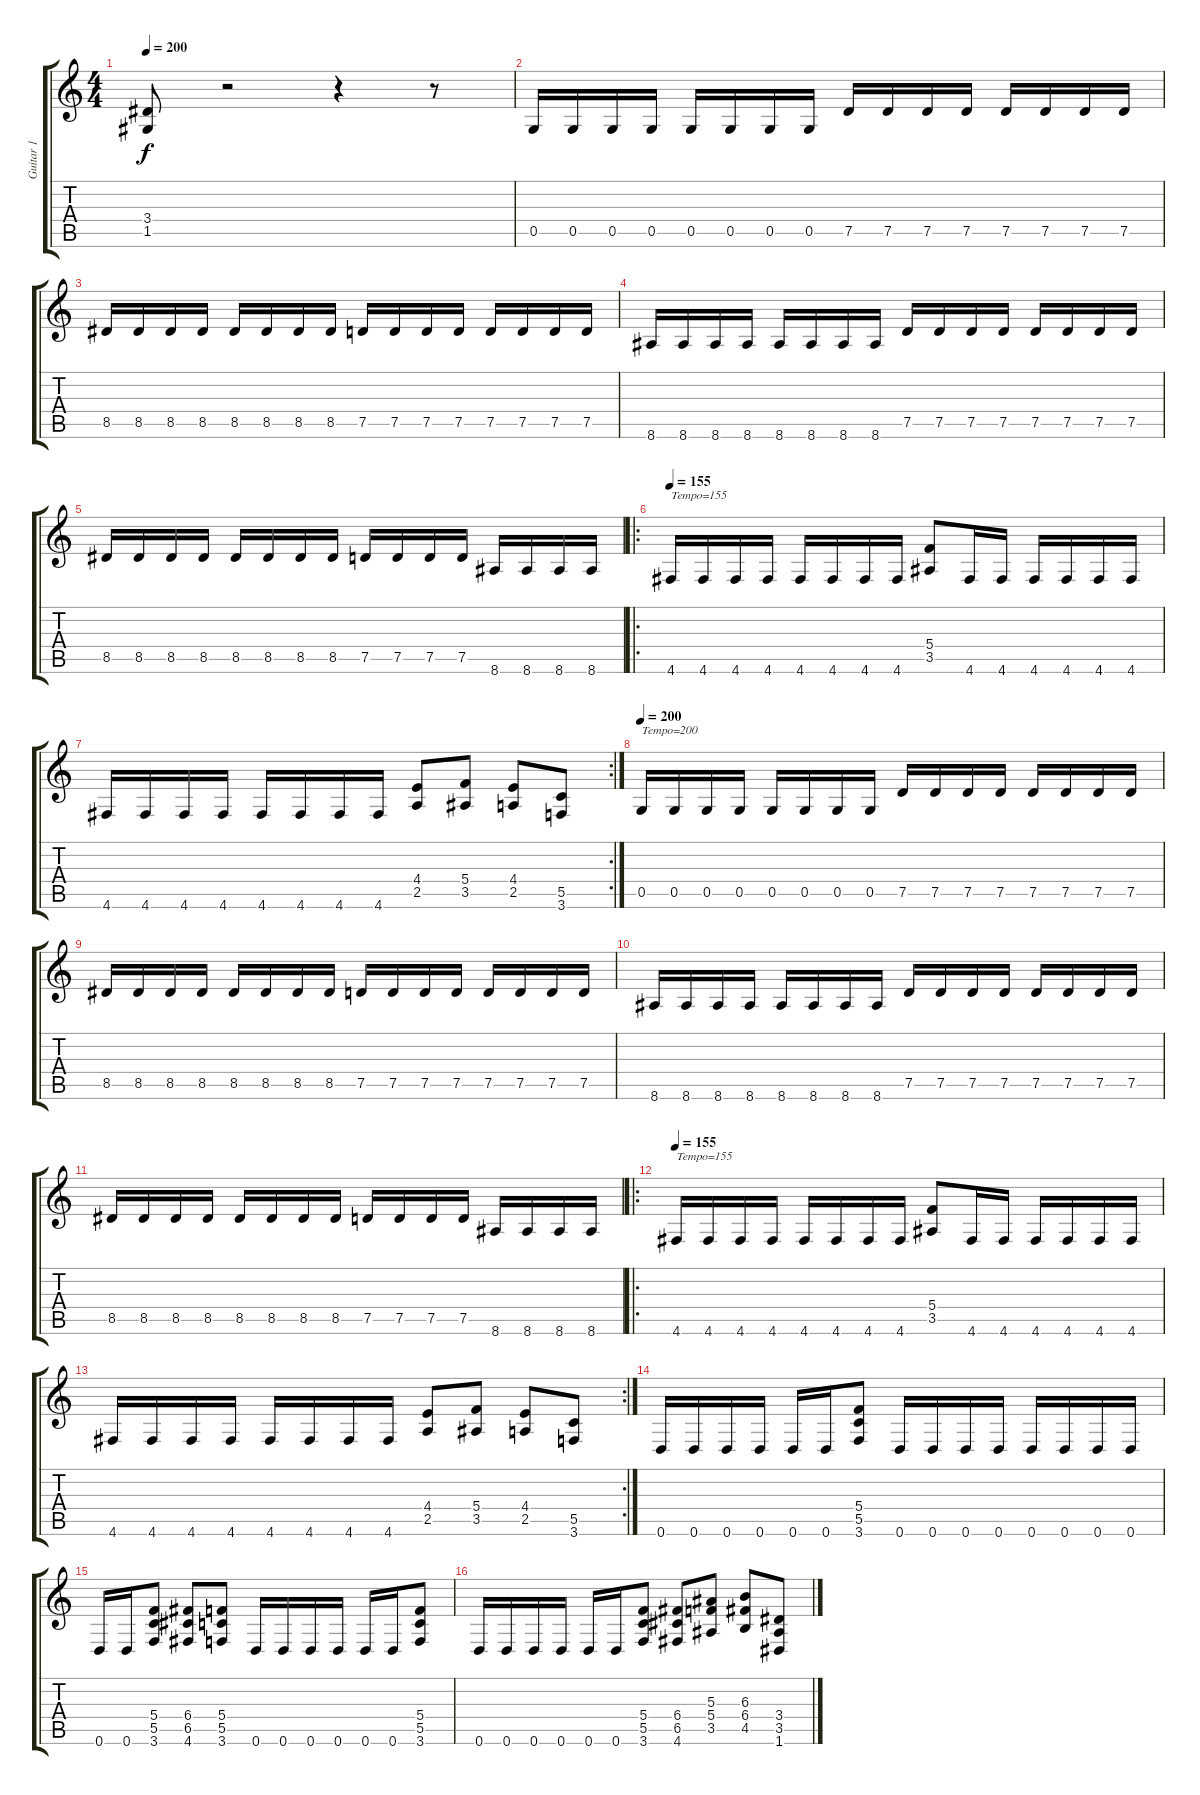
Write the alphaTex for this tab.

\track ("Guitar 1" "Guitar 1") {instrument distortionguitar}
\staff {score tabs}
\tuning (D4 A3 F3 C3 G2 D2) {hide}
\ts (4 4)
\tempo 200
\clef g2
\ks c
(3.4 1.5).8{dy f} r.2 r.4 r.8 |
0.5.16 0.5.16 0.5.16 0.5.16 0.5.16 0.5.16 0.5.16 0.5.16 7.5.16 7.5.16 7.5.16 7.5.16 7.5.16 7.5.16 7.5.16 7.5.16 |
8.5.16 8.5.16 8.5.16 8.5.16 8.5.16 8.5.16 8.5.16 8.5.16 7.5.16 7.5.16 7.5.16 7.5.16 7.5.16 7.5.16 7.5.16 7.5.16 |
8.6.16 8.6.16 8.6.16 8.6.16 8.6.16 8.6.16 8.6.16 8.6.16 7.5.16 7.5.16 7.5.16 7.5.16 7.5.16 7.5.16 7.5.16 7.5.16 |
8.5.16 8.5.16 8.5.16 8.5.16 8.5.16 8.5.16 8.5.16 8.5.16 7.5.16 7.5.16 7.5.16 7.5.16 8.6.16 8.6.16 8.6.16 8.6.16 |
\ro
\tempo 155
4.6.16{txt "Tempo=155"} 4.6.16 4.6.16 4.6.16 4.6.16 4.6.16 4.6.16 4.6.16 (5.4 3.5).8 4.6.16 4.6.16 4.6.16 4.6.16 4.6.16 4.6.16 |
\rc 2
4.6.16 4.6.16 4.6.16 4.6.16 4.6.16 4.6.16 4.6.16 4.6.16 (4.4 2.5).8 (5.4 3.5).8 (4.4 2.5).8 (5.5 3.6).8 |
\tempo 200
0.5.16{txt "Tempo=200"} 0.5.16 0.5.16 0.5.16 0.5.16 0.5.16 0.5.16 0.5.16 7.5.16 7.5.16 7.5.16 7.5.16 7.5.16 7.5.16 7.5.16 7.5.16 |
8.5.16 8.5.16 8.5.16 8.5.16 8.5.16 8.5.16 8.5.16 8.5.16 7.5.16 7.5.16 7.5.16 7.5.16 7.5.16 7.5.16 7.5.16 7.5.16 |
8.6.16 8.6.16 8.6.16 8.6.16 8.6.16 8.6.16 8.6.16 8.6.16 7.5.16 7.5.16 7.5.16 7.5.16 7.5.16 7.5.16 7.5.16 7.5.16 |
8.5.16 8.5.16 8.5.16 8.5.16 8.5.16 8.5.16 8.5.16 8.5.16 7.5.16 7.5.16 7.5.16 7.5.16 8.6.16 8.6.16 8.6.16 8.6.16 |
\ro
\tempo 155
4.6.16{txt "Tempo=155"} 4.6.16 4.6.16 4.6.16 4.6.16 4.6.16 4.6.16 4.6.16 (5.4 3.5).8 4.6.16 4.6.16 4.6.16 4.6.16 4.6.16 4.6.16 |
\rc 2
4.6.16 4.6.16 4.6.16 4.6.16 4.6.16 4.6.16 4.6.16 4.6.16 (4.4 2.5).8 (5.4 3.5).8 (4.4 2.5).8 (5.5 3.6).8 |
0.6.16 0.6.16 0.6.16 0.6.16 0.6.16 0.6.16 (5.4 5.5 3.6).8 0.6.16 0.6.16 0.6.16 0.6.16 0.6.16 0.6.16 0.6.16 0.6.16 |
0.6.16 0.6.16 (5.4 5.5 3.6).8 (6.4 6.5 4.6).8 (5.4 5.5 3.6).8 0.6.16 0.6.16 0.6.16 0.6.16 0.6.16 0.6.16 (5.4 5.5 3.6).8 |
0.6.16 0.6.16 0.6.16 0.6.16 0.6.16 0.6.16 (5.4 5.5 3.6).8 (6.4 6.5 4.6).8 (5.3 5.4 3.5).8 (6.3 6.4 4.5).8 (3.4 3.5 1.6).8
